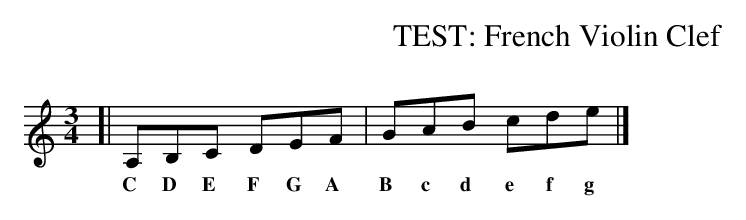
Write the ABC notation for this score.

X:1
T: TEST: French Violin Clef
M: 3/4
L: 1/8
K: C clef=treble m=d
[| CDE FGA | Bcd efg |]
w: C D E F G A B c d e f g
